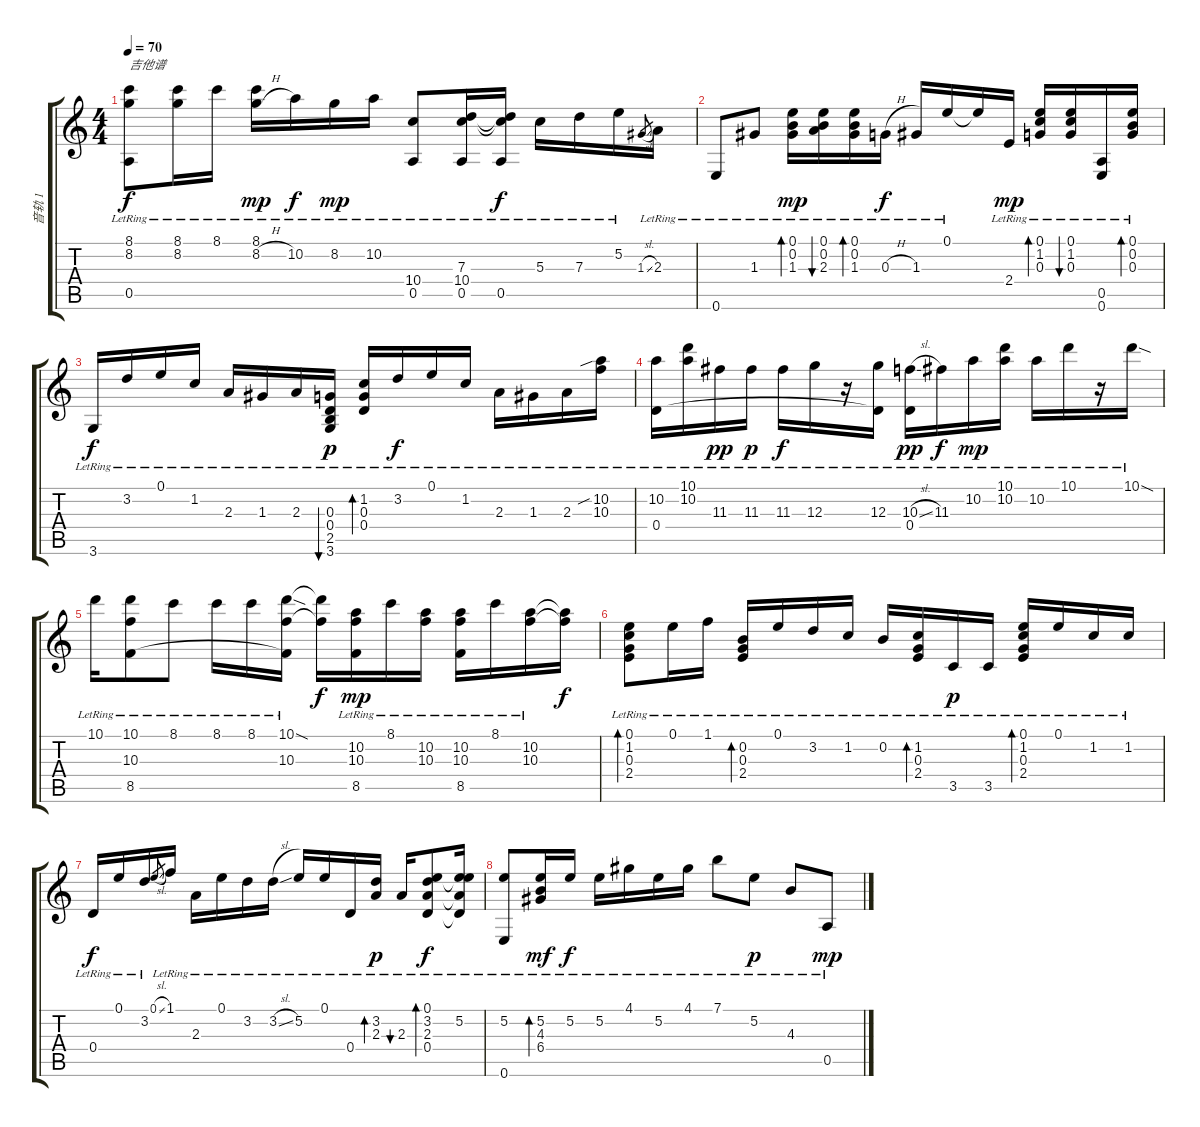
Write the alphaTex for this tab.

\track ("音轨 1" "音轨 1") {instrument acousticguitarnylon}
\staff {score tabs}
\tuning (E4 B3 G3 D3 A2 E2) {hide}
\ts (4 4)
\tempo 70
\clef g2
\ks c
(8.1{lr} 8.2{lr} 0.5{lr}).8{txt "吉他谱" dy f} (8.1{lr} 8.2{lr}).16 8.1{lr}.16 (8.1{lr} 8.2{h lr}).16{dy mp} 10.2{lr}.16{dy f} 8.2{lr}.16{dy mp} 10.2{lr}.16 (10.4{lr} 0.5{lr}).8 (7.3{lr} 10.4{lr} 0.5{lr}).16 (7.3{t} 10.4{t} 0.5{lr}).16{dy f} 5.3{lr}.16 7.3{lr}.16 5.2{lr}.16 1.3{sl}.8{gr} 2.3{lr}.16 |
0.6{lr}.8 1.3{lr}.8 (0.1{lr} 0.2{lr} 1.3{lr}).16{bd 60 dy mp} (0.1{lr} 0.2{lr} 2.3{lr}).16{bu 60} (0.1{lr} 0.2{lr} 1.3{lr}).16{bd 60} 0.3{h lr}.16{dy f} 1.3{lr}.16 0.1{lr}.16 0.1{t}.16 2.4{lr}.16{dy mp} (0.1{lr} 1.2{lr} 0.3{lr}).16{bd 60} (0.1{lr} 1.2{lr} 0.3{lr}).16{bu 60} (0.5{lr} 0.6{lr}).16 (0.1{lr} 0.2{lr} 0.3{lr}).16{bd 60} |
3.6{lr}.16{dy f} 3.2{lr}.16 0.1{lr}.16 1.2{lr}.16 2.3{lr}.16 1.3{lr}.16 2.3{lr}.16 (0.3{lr} 0.4{lr} 2.5{lr} 3.6{lr}).16{bu 60 dy p} (1.2{lr} 0.3{lr} 0.4{lr}).16{bd 120} 3.2{lr}.16{dy f} 0.1{lr}.16 1.2{lr}.16 2.3{lr}.16 1.3{lr}.16 2.3{lr}.16 (10.2{sib lr} 10.3{lr}).16 |
(10.2{lr} 0.4{lr}).16 (10.1{lr} 10.2{lr}).16 11.3{lr}.16{dy pp} 11.3{lr}.16{dy p} 11.3{lr}.16{dy f} 12.3{lr}.16 r.16 (12.3{lr} 0.4{t}).16 (10.3{sl lr} 0.4{lr}).16{dy pp} 11.3{lr}.16{dy f} 10.2{lr}.16{dy mp} (10.1{lr} 10.2{lr}).16 10.2{lr}.16 10.1{lr}.16 r.16 10.1{sod lr}.16 |
10.1{lr}.16 (10.1{lr} 10.3{lr} 8.5{lr}).8 8.1{lr}.8 8.1{lr}.16 8.1{lr}.16 (10.1{sod lr} 10.3{lr} 8.5{t}).16 (10.1{t} 10.3{t}).16{dy f} (10.2{lr} 10.3{lr} 8.5{lr}).16{dy mp} 8.1{lr}.16 (10.2{lr} 10.3{lr}).16 (10.2{lr} 10.3{lr} 8.5{lr}).16 8.1{lr}.16 (10.2{lr} 10.3{lr}).16 (10.2{t} 10.3{t}).16{dy f} |
(0.1{lr} 1.2{lr} 0.3{lr} 2.4{lr}).8{bd 120} 0.1{lr}.16 1.1{lr}.16 (0.2{lr} 0.3{lr} 2.4{lr}).16{bd 30} 0.1{lr}.16 3.2{lr}.16 1.2{lr}.16 0.2{lr}.16 (1.2{lr} 0.3{lr} 2.4{lr}).16{bd 30} 3.5{lr}.16{dy p} 3.5{lr}.16 (0.1{lr} 1.2{lr} 0.3{lr} 2.4{lr}).16{bd 120} 0.1{lr}.16 1.2{lr}.16 1.2{lr}.16 |
0.4{lr}.16{dy f} 0.1{lr}.16 3.2{lr}.16 0.1{sl}.8{gr} 1.1{lr}.16 2.3{lr}.16 0.1{lr}.16 3.2{lr}.16 3.2{sl lr}.16 5.2{lr}.16 0.1{lr}.16 0.4{lr}.16 (3.2{lr} 2.3{lr}).16{bd 60 dy p} 2.3{lr}.16{bu 60} (0.1{lr} 3.2{lr} 2.3{lr} 0.4{lr}).8{bd 60 dy f} (0.1{t} 5.2{lr} 2.3{t} 0.4{t}).16 |
(5.2{lr} 0.6{lr}).8 (5.2{lr} 4.3{lr} 6.4{lr}).16{bd 60 dy mf} 5.2{lr}.16{dy f} 5.2{lr}.16 4.1{lr}.16 5.2{lr}.16 4.1{lr}.16 7.1{lr}.8 5.2{lr}.8{dy p} 4.3{lr}.8 0.5{lr}.8{dy mp}
